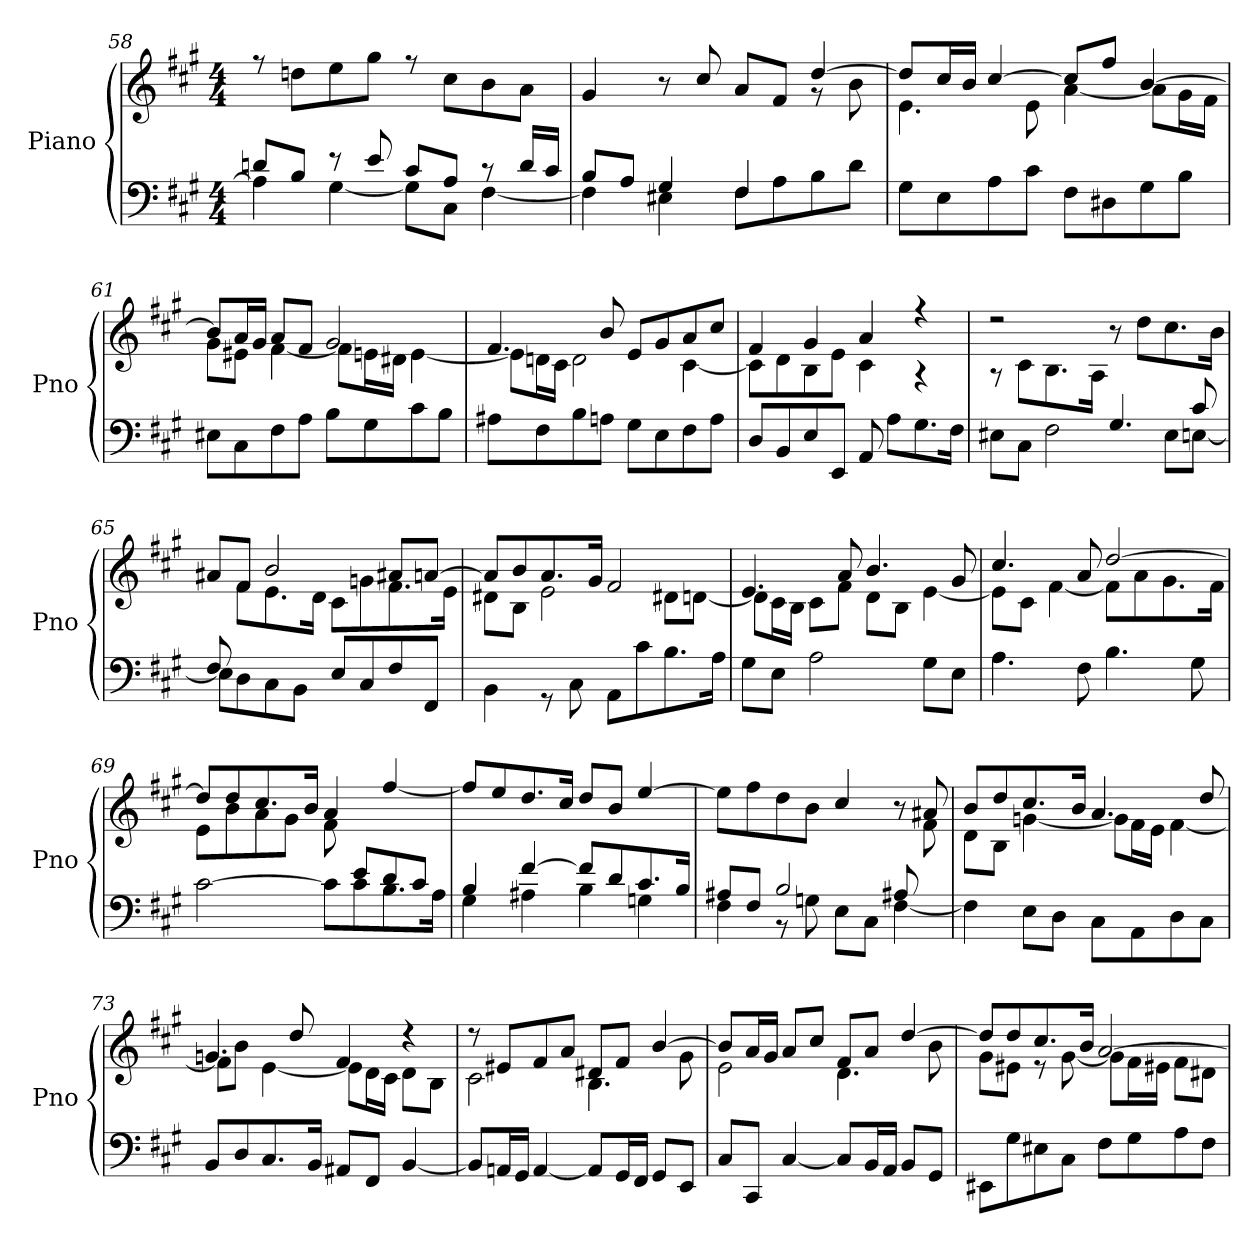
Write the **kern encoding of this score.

**kern	**kern
*part1	*part1
*staff2	*staff1
*I"Piano	*
*I'Pno	*
!!LO:LB:g=z
*clefF4	*clefG2
*k[f#c#g#]	*k[f#c#g#]
*A:	*A:
*M4/4	*M4/4
=58	=58
*^	*^
8dn/L	4A\]	8r	1ryy
8B/J	.	8ddn\L	.
8r	[4G#\	8ee\	.
8e/	.	8gg#\J	.
8c#L	8G#\L]	8r	.
8AJ	8C#\J	8cc#\L	.
8r	[4F#\	8b\	.
16d/LL	.	8a\J	.
16c#/JJ	.	.	.
=59	=59	=59	=59
8B/L	4F#\]	4g#/	2ryy
8A/J	.	.	.
4G#/	4E#X\	8r	.
.	.	8cc#/	.
4F#/	8F#\L	8a/L	4ryy
.	8A\	8f#/J	.
4ryy	8B\	[4dd/	8r
.	8d\J	.	8b\
=60	=60	=60	=60
1ryy	8G#L	8ddL]	4.e\
.	8E	16cc#L	.
.	.	16bJJ	.
.	8A	[4cc#/	.
.	8c#J	.	8e\
.	8F#\L	8cc#/L]	[4a\
.	8D#X\	8ff#/J	.
.	8G#\	[4b/	8a\L]
.	8B\J	.	16g#\L
.	.	.	16f#\JJ
*v	*v	*	*
!!LO:LB:g=z	!!
=61	=61	=61
8E#XL	8bL]	8g#\L
8C#	16aL	8e#X\J
.	16g#JJ	.
8F#	8a/L	[4f#\
8AJ	8f#/J	.
8BL	2g#/	8f#L]
8G#	.	16enL
.	.	16d#XJJ
8c#	.	[4e\
8BJ	.	.
=62	=62	=62
8A#XL	4.f#/	8e\L]
8F#	.	16dn\L
.	.	16c#\JJ
8B	.	2d\
8AnJ	8b/	.
8G#L	8eL	.
8E	8g#	.
8F#	8a	[4c#\
8AJ	8cc#J	.
=63	=63	=63
8DL	4f#/	8c#L]
8BB	.	8d
8E	4g#/	8B
8EEJ	.	8eJ
8AA	4a/	4c#\
8AL	.	.
8.G#	4r	4r
16F#J	.	.
!!LO:LB:g=z	!!
=64	=64	=64
*^	*	*
8ryy	8E#X\L	2r	8r
8ryy	8C#\J	.	8c#\L
8ryy	2F#\	.	8.B\
8ryy	.	.	.
.	.	.	16A\J
4.G#/	.	8r	8ryy
.	.	8ddL	8ryy
.	8E#\L	8.cc#	8ryy
8c#/	[8En\J	.	8ryy
.	.	16bJ	.
=65	=65	=65	=65
8F#/	8E\L]	8a#X/L	8ryy
8ryy	8D\	8f#/J	8f#L
4ryy	8C#\	2b/	8.e
.	8BB\J	.	.
.	.	.	16dJ
2ryy	8EL	.	8c#\L
.	8C#	.	8gn\
.	8F#	8a#X/L	8.f#\
.	8FF#J	[8an/J	.
.	.	.	16e\J
=66	=66	=66	=66
1ryy	4BB\	8aL]	8d#X\L
.	.	8b	8B\J
.	8r	8.a	2e\
.	8C#\	.	.
.	.	16g#J	.
.	8AAL	2f#/	.
.	8c#	.	.
.	8.B	.	8d#X\L
.	.	.	[8dn\J
.	16AJ	.	.
!!LO:LB:g=z	!!
=67	=67	=67	=67
1ryy	8G#\L	4.e/	8d\L]
.	8E\J	.	16c#\L
.	.	.	16B\JJ
.	2A\	.	8c#\L
.	.	8a/	8f#\J
.	.	4.b/	8d\L
.	.	.	8B\J
.	8G#\L	.	[4e\
.	8E\J	8g#/	.
=68	=68	=68	=68
1ryy	4.A\	4.cc#/	8eL]
.	.	.	8c#J
.	.	.	[4f#\
.	8F#\	8a/	.
.	4.B\	[2dd/	8f#\L]
.	.	.	8a\
.	.	.	8.g#\
.	8G#\	.	.
.	.	.	16f#\J
=69	=69	=69	=69
2ryy	[2c#\	8ddL]	8eL
.	.	8dd	8b
.	.	8.cc#	8a
.	.	.	8g#J
.	.	16bJ	.
8ryy	8c#\L]	4a/	8f#\
8eL	8c#\	.	8ryy
8d	8.B\	[4ff#/	8ryy
8c#J	.	.	8ryy
.	16A\J	.	.
!!LO:LB:g=z	!!
=70	=70	=70	=70
4B/	4G#\	8ff#L]	1ryy
.	.	8ee	.
[4f#/	4A#X\	8.dd	.
.	.	16cc#J	.
8f#/L]	4B\	8ddL	.
8d/	.	8bJ	.
8.c#/	4Gn\	[4ee/	.
16B/J	.	.	.
=71	=71	=71	=71
8A#XL	4F#\	8eeL]	2ryy
8F#J	.	8ff#	.
2B/	8r	8dd	.
.	8Gn\	8bJ	.
.	8E\L	4cc#/	4ryy
.	8C#\J	.	.
8A#X/	[4F#\	8r	8ryy
8ryy	.	8a#X/	8f#\
=72	=72	=72	=72
1ryy	4F#\]	8bL	8dL
.	.	8dd	8BJ
.	8E\L	8.cc#	[4gn\
.	8D\J	.	.
.	.	16bJ	.
.	8C#L	4.a/	8g\L]
.	8AA	.	16f#\L
.	.	.	16e\JJ
.	8D	.	[4f#\
.	8C#J	8dd/	.
*v	*v	*	*
!!LO:LB:g=z	!!
=73	=73	=73
8BBL	4.gn/	8f#\L]
8D	.	8b\J
8.C#	.	[4e\
.	8dd/	.
16BBJ	.	.
8AA#XL	4f#/	8eL]
8FF#J	.	16dL
.	.	16c#JJ
[4BB	4r	8dL
.	.	8BJ
=74	=74	=74
8BB/L]	8r	2c#\
16AAn/L	8e#X/L	.
16GG#/JJ	.	.
[4AA/	8f#/	.
.	8a/J	.
8AA/L]	8d#XL	4.B\
16GG#/L	8f#J	.
16FF#/JJ	.	.
8GG#/L	[4b/	.
8EE/J	.	8g#\
=75	=75	=75
8C#/L	8bL]	2e\
8CC#/J	16aL	.
.	16g#JJ	.
[4C#/	8aL	.
.	8cc#J	.
8C#/L]	8f#L	4.d\
16BB/L	8aJ	.
16AA/JJ	.	.
8BB/L	[4dd/	.
8GG#/J	.	8b\
!!LO:LB:g=z	!!
=76	=76	=76
*^	*	*
1ryy	8EE#XL	8ddL]	8g#L
.	8G#	8dd	8e#XJ
.	8E#X	8.cc#	8r
.	8C#J	.	[8g#\
.	.	16bJ	.
.	8F#L	[2a/	8g#L]
.	8G#	.	16f#L
.	.	.	16e#XJJ
.	8A	.	8f#\L
.	8F#J	.	8d#X\J
*v	*v	*	*
*	*v	*v
=	=
*-	*-
